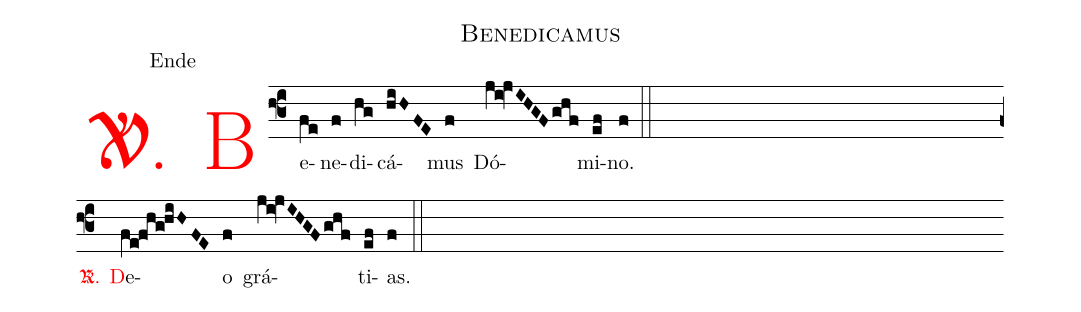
name: Benedicamus;
office-part: Ende;
%%
.(f3) <v>\textcolor{red}{\gothVbar. B}</v>e(fe)ne(f)di(hg)cá(hiHFE)mus(f)
Dó(ji!jVIHGFghf)mi(ef)no.(f) (::) (Z)
 <v>\textcolor{red}{\gothRbar. D}</v>e(fe!fhg!hiHFE)o(f)
grá(ji!jVIHGFghf)ti(ef)as.(f) (::)
